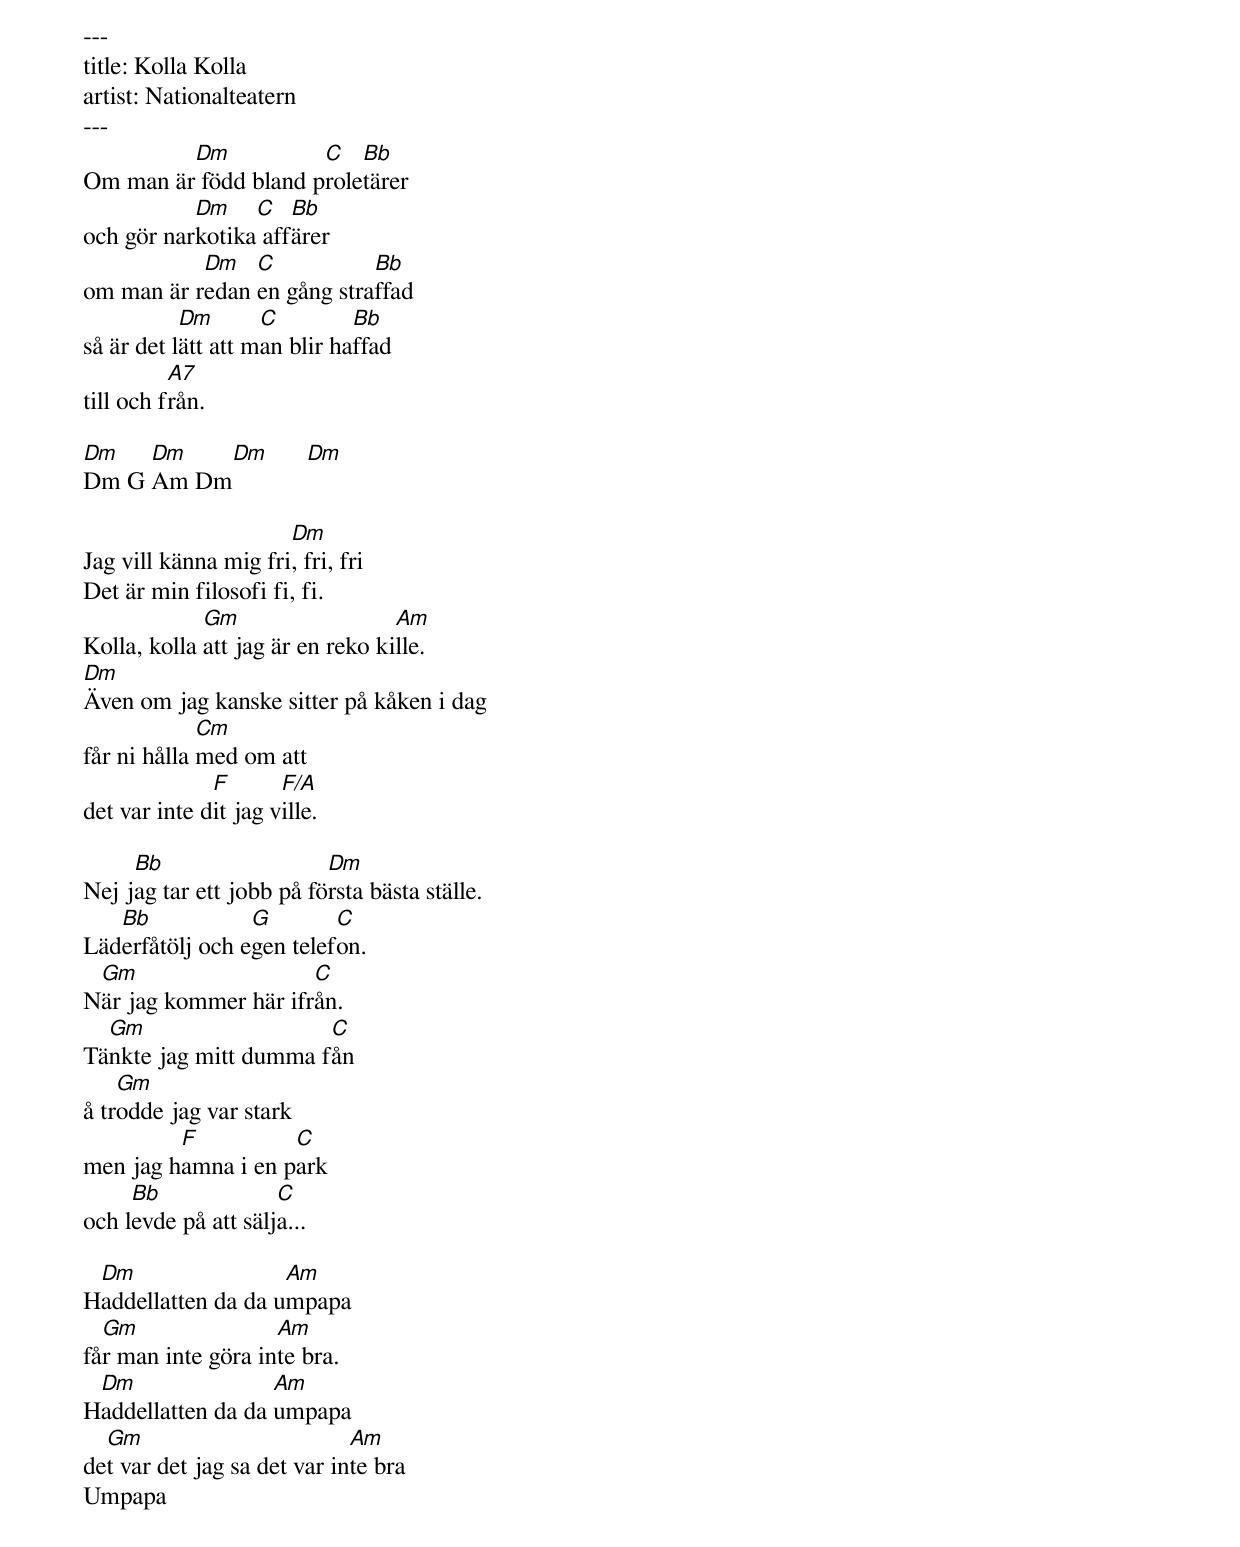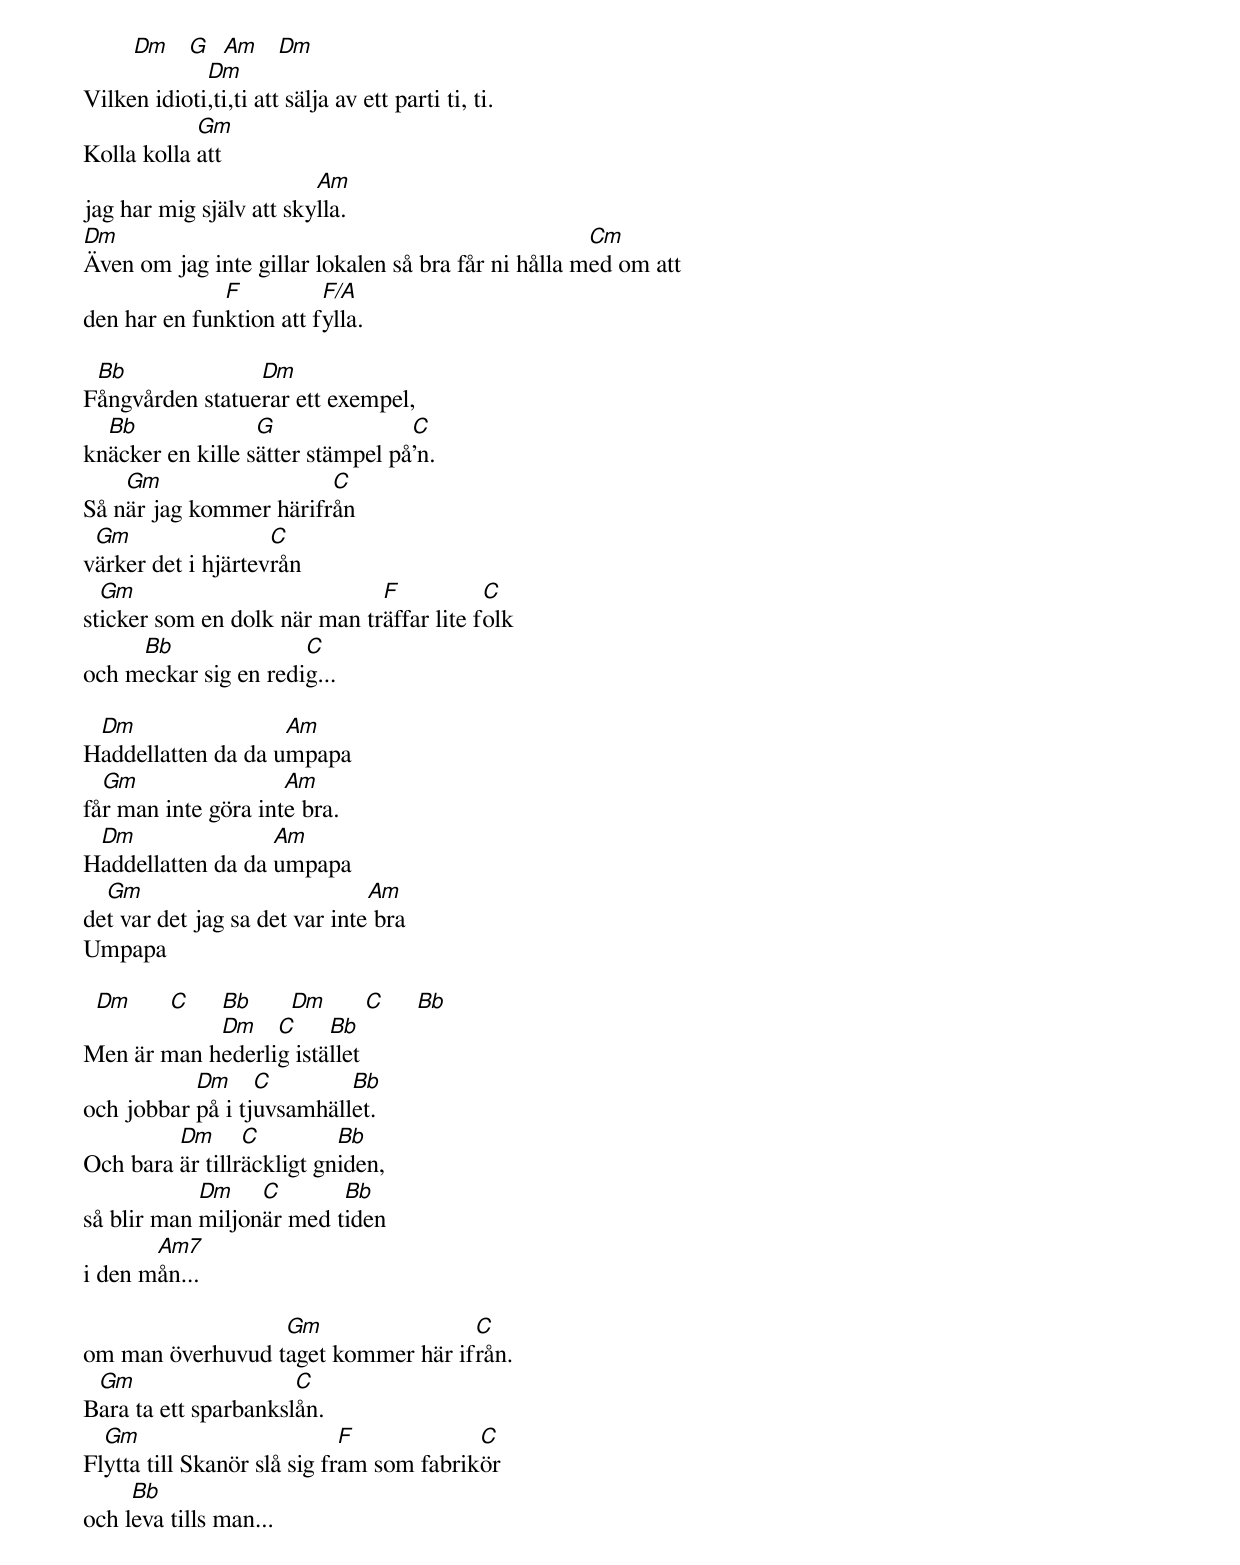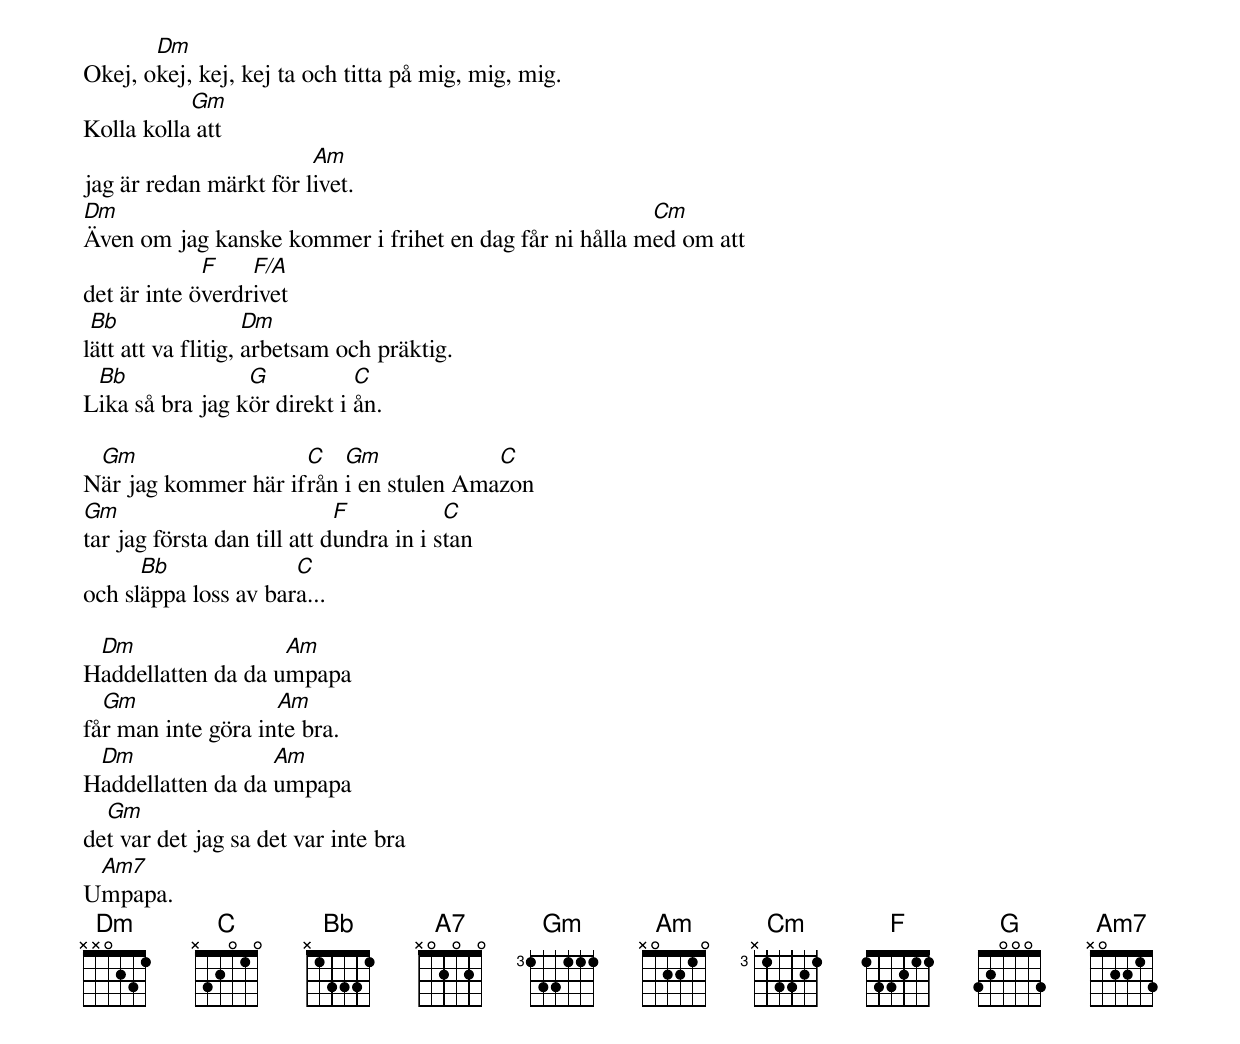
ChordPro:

---
title: Kolla Kolla
artist: Nationalteatern
---
Om man är[Dm] född bland p[C]role[Bb]tärer
och gör nar[Dm]kotika[C] aff[Bb]ärer
om man är r[Dm]edan [C]en gång stra[Bb]ffad
så är det l[Dm]ätt att m[C]an blir ha[Bb]ffad
till och f[A7]rån.

[Dm]Dm G [Dm]Am Dm[Dm]      [Dm]

Jag vill känna mig fri[Dm], fri, fri
Det är min filosofi fi, fi.
Kolla, kolla [Gm]att jag är en reko ki[Am]lle.
[Dm]Även om jag kanske sitter på kåken i dag
får ni hålla [Cm]med om att
det var inte d[F]it jag v[F/A]ille.

Nej j[Bb]ag tar ett jobb på fö[Dm]rsta bästa ställe.
Läd[Bb]erfåtölj och e[G]gen telef[C]on.
N[Gm]är jag kommer här ifr[C]ån.
Tä[Gm]nkte jag mitt dumma f[C]ån
å tr[Gm]odde jag var stark
men jag h[F]amna i en p[C]ark
och l[Bb]evde på att sälj[C]a...

H[Dm]addellatten da da u[Am]mpapa
få[Gm]r man inte göra in[Am]te bra.
H[Dm]addellatten da da [Am]umpapa
de[Gm]t var det jag sa det var in[Am]te bra
Umpapa

        [Dm]   [G]  [Am]   [Dm]
Vilken idioti[Dm],ti,ti att sälja av ett parti ti, ti.
Kolla kolla [Gm]att
jag har mig själv att sky[Am]lla.
[Dm]Även om jag inte gillar lokalen så bra får ni hålla m[Cm]ed om att
den har en fun[F]ktion att f[F/A]ylla.

F[Bb]ångvården statue[Dm]rar ett exempel,
kn[Bb]äcker en kille s[G]ätter stämpel på[C]'n.
Så n[Gm]är jag kommer härifr[C]ån
v[Gm]ärker det i hjärtev[C]rån
st[Gm]icker som en dolk när man tr[F]äffar lite f[C]olk
och m[Bb]eckar sig en redi[C]g...

H[Dm]addellatten da da u[Am]mpapa
få[Gm]r man inte göra int[Am]e bra.
H[Dm]addellatten da da [Am]umpapa
de[Gm]t var det jag sa det var inte[Am] bra
Umpapa

  [Dm]      [C]     [Bb]      [Dm]      [C]     [Bb]
Men är man h[Dm]ederli[C]g istä[Bb]llet
och jobbar [Dm]på i tj[C]uvsamhäll[Bb]et.
Och bara [Dm]är tillr[C]äckligt gn[Bb]iden,
så blir man [Dm]miljon[C]är med t[Bb]iden
i den m[Am7]ån...

om man överhuvud t[Gm]aget kommer här if[C]rån.
B[Gm]ara ta ett sparbanksl[C]ån.
Fl[Gm]ytta till Skanör slå sig fr[F]am som fabrik[C]ör
och l[Bb]eva tills man...

Okej, o[Dm]kej, kej, kej ta och titta på mig, mig, mig.
Kolla kolla[Gm] att
jag är redan märkt för l[Am]ivet.
[Dm]Även om jag kanske kommer i frihet en dag får ni hålla m[Cm]ed om att
det är inte ö[F]verdr[F/A]ivet
l[Bb]ätt att va flitig, [Dm]arbetsam och präktig.
L[Bb]ika så bra jag k[G]ör direkt i [C]ån.

N[Gm]är jag kommer här if[C]rån [Gm]i en stulen Ama[C]zon
[Gm]tar jag första dan till att d[F]undra in i s[C]tan
och sl[Bb]äppa loss av bar[C]a...

H[Dm]addellatten da da u[Am]mpapa
få[Gm]r man inte göra in[Am]te bra.
H[Dm]addellatten da da [Am]umpapa
de[Gm]t var det jag sa det var inte bra
U[Am7]mpapa.
